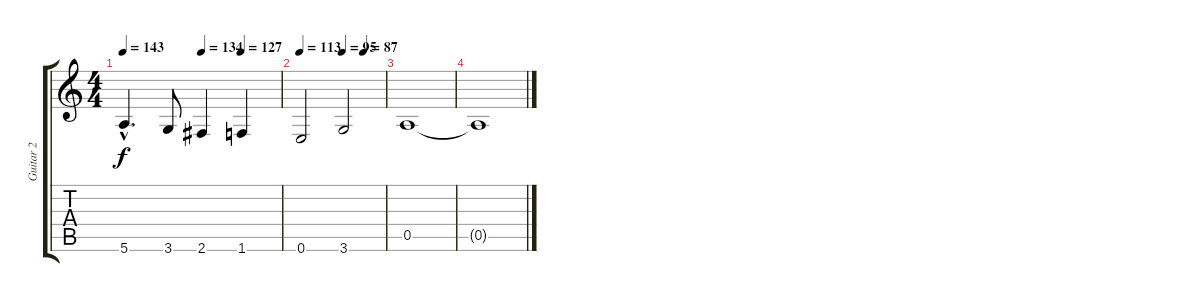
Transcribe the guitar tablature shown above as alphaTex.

\track ("Guitar 2" "Guitar 2") {instrument acousticguitarnylon}
\staff {score tabs}
\tuning (E4 B3 G3 D3 A2 E2) {hide}
\ts (4 4)
\tempo 143
\tempo (134 0.5)
\tempo (127 0.75)
\clef g2
\ks c
5.6{hac}.4{d dy f} 3.6.8 2.6.4 1.6.4 |
\tempo 113
\tempo (95 0.5)
\tempo (87 0.75)
0.6.2 3.6.2 |
0.5.1 |
0.5{t}.1
